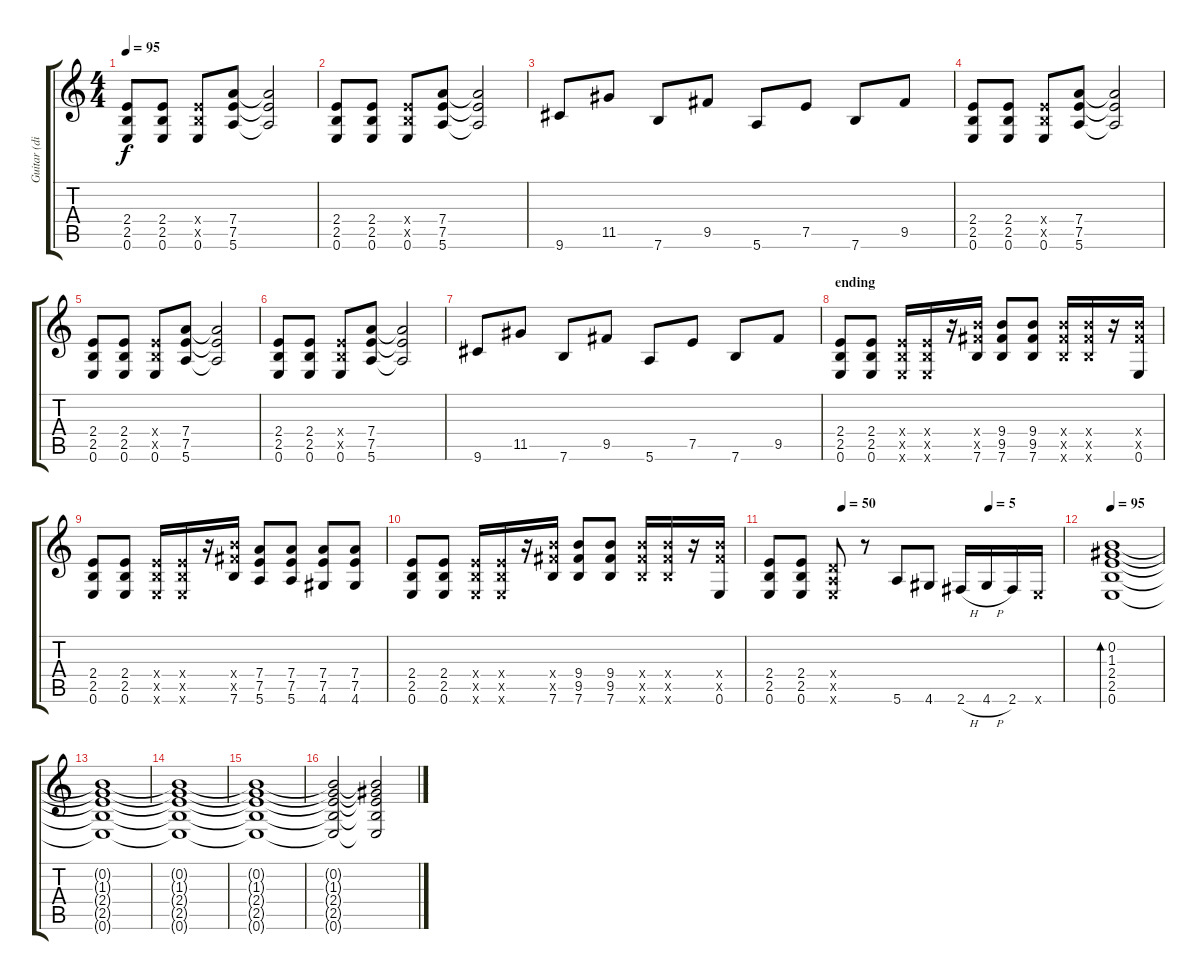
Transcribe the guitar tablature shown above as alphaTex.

\track ("Guitar (distorted)" "Guitar (di") {instrument distortionguitar}
\staff {score tabs}
\tuning (E4 B3 G3 D3 A2 E2) {hide}
\ts (4 4)
\tempo 95
\clef g2
\ks c
(2.4 2.5 0.6).8{dy f} (2.4 2.5 0.6).8 (2.4{x} 2.5{x} 0.6).8 (7.4 7.5 5.6).8 (7.4{t} 7.5{t} 5.6{t}).2 |
(2.4 2.5 0.6).8 (2.4 2.5 0.6).8 (2.4{x} 2.5{x} 0.6).8 (7.4 7.5 5.6).8 (7.4{t} 7.5{t} 5.6{t}).2 |
9.6.8 11.5.8 7.6.8 9.5.8 5.6.8 7.5.8 7.6.8 9.5.8 |
(2.4 2.5 0.6).8 (2.4 2.5 0.6).8 (2.4{x} 2.5{x} 0.6).8 (7.4 7.5 5.6).8 (7.4{t} 7.5{t} 5.6{t}).2 |
(2.4 2.5 0.6).8 (2.4 2.5 0.6).8 (2.4{x} 2.5{x} 0.6).8 (7.4 7.5 5.6).8 (7.4{t} 7.5{t} 5.6{t}).2 |
(2.4 2.5 0.6).8 (2.4 2.5 0.6).8 (2.4{x} 2.5{x} 0.6).8 (7.4 7.5 5.6).8 (7.4{t} 7.5{t} 5.6{t}).2 |
9.6.8 11.5.8 7.6.8 9.5.8 5.6.8 7.5.8 7.6.8 9.5.8 |
\section ("" "ending")
(2.4 2.5 0.6).8 (2.4 2.5 0.6).8 (2.4{x} 2.5{x} 0.6{x}).16 (2.4{x} 2.5{x} 0.6{x}).16 r.16 (9.4{x} 9.5{x} 7.6).16 (9.4 9.5 7.6).8 (9.4 9.5 7.6).8 (9.4{x} 9.5{x} 7.6{x}).16 (9.4{x} 9.5{x} 7.6{x}).16 r.16 (9.4{x} 9.5{x} 0.6).16 |
(2.4 2.5 0.6).8 (2.4 2.5 0.6).8 (2.4{x} 2.5{x} 0.6{x}).16 (2.4{x} 2.5{x} 0.6{x}).16 r.16 (9.4{x} 9.5{x} 7.6).16 (7.4 7.5 5.6).8 (7.4 7.5 5.6).8 (7.4 7.5 4.6).8 (7.4 7.5 4.6).8 |
(2.4 2.5 0.6).8 (2.4 2.5 0.6).8 (2.4{x} 2.5{x} 0.6{x}).16 (2.4{x} 2.5{x} 0.6{x}).16 r.16 (9.4{x} 9.5{x} 7.6).16 (9.4 9.5 7.6).8 (9.4 9.5 7.6).8 (9.4{x} 9.5{x} 7.6{x}).16 (9.4{x} 9.5{x} 7.6{x}).16 r.16 (9.4{x} 9.5{x} 0.6).16 |
\tempo (50 0.25)
\tempo (5 0.75)
(2.4 2.5 0.6).8 (2.4 2.5 0.6).8 (0.4{x} 0.5{x} 0.6{x}).8 r.8 5.6.8 4.6.8 2.6{h}.16 4.6{h}.16 2.6.16 0.6{x}.16 |
\tempo 95
(0.2 1.3 2.4 2.5 0.6).1{bd 30} |
(0.2{t} 1.3{t} 2.4{t} 2.5{t} 0.6{t}).1 |
(0.2{t} 1.3{t} 2.4{t} 2.5{t} 0.6{t}).1 |
(0.2{t} 1.3{t} 2.4{t} 2.5{t} 0.6{t}).1 |
(0.2{t} 1.3{t} 2.4{t} 2.5{t} 0.6{t}).2 (0.2{t} 1.3{t} 2.4{t} 2.5{t} 0.6{t}).2{volume 0}
